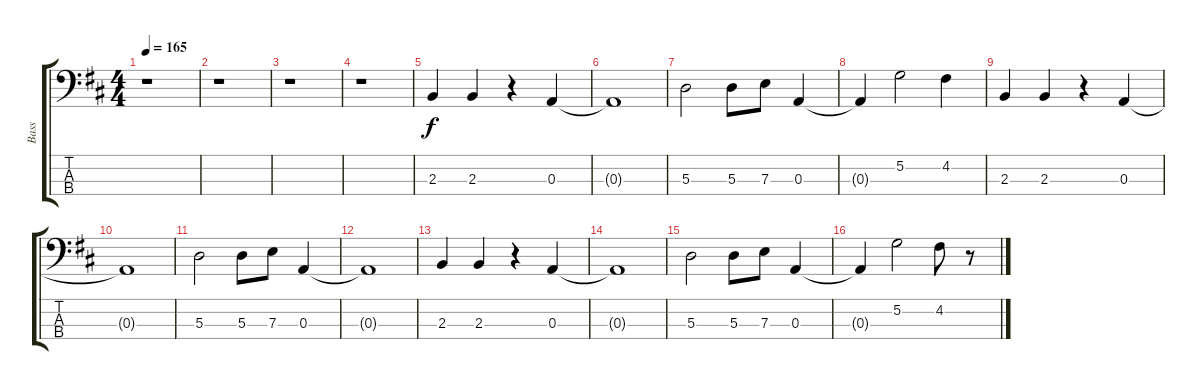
\track ("Bass" "Bass") {instrument electricbassfinger}
\staff {score tabs}
\tuning (G2 D2 A1 E1) {hide}
\ts (4 4)
\tempo 165
\clef f4
\ks bminor
r.1{dy f} |
r.1 |
r.1 |
r.1 |
2.3.4 2.3.4 r.4 0.3.4 |
0.3{t}.1 |
5.3.2 5.3.8 7.3.8 0.3.4 |
0.3{t}.4 5.2.2 4.2.4 |
2.3.4 2.3.4 r.4 0.3.4 |
0.3{t}.1 |
5.3.2 5.3.8 7.3.8 0.3.4 |
0.3{t}.1 |
2.3.4 2.3.4 r.4 0.3.4 |
0.3{t}.1 |
5.3.2 5.3.8 7.3.8 0.3.4 |
0.3{t}.4 5.2.2 4.2.8 r.8
